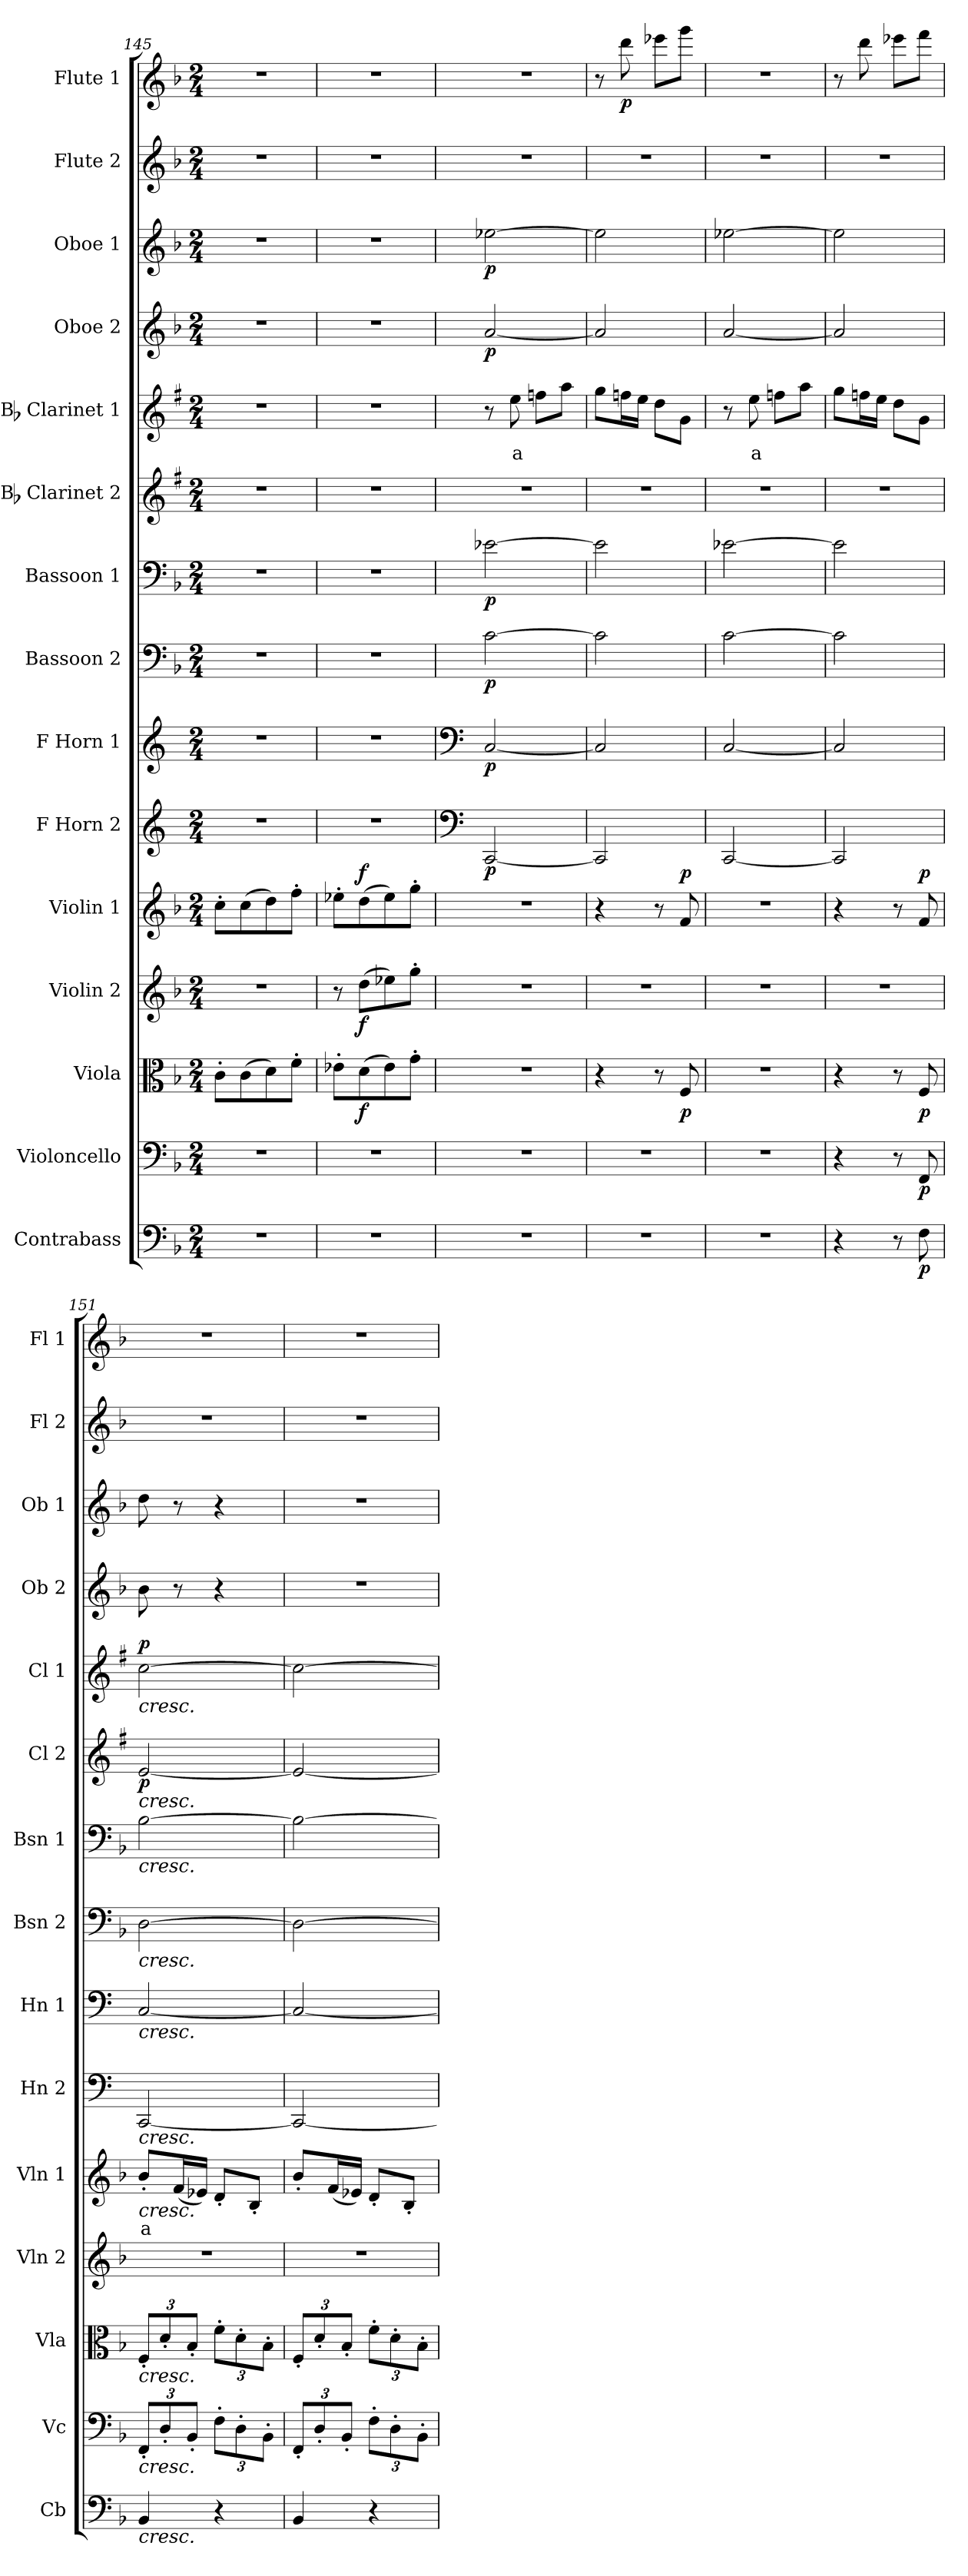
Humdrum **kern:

**kern	**dynam	**kern	**dynam	**kern	**dynam	**kern	**dynam	**kern	**text	**dynam	**kern	**dynam	**kern	**dynam	**kern	**dynam	**kern	**dynam	**kern	**dynam	**kern	**text	**dynam	**kern	**dynam	**kern	**dynam	**kern	**kern	**dynam
*part15	*part15	*part14	*part14	*part13	*part13	*part12	*part12	*part11	*part11	*part11	*part10	*part10	*part9	*part9	*part8	*part8	*part7	*part7	*part6	*part6	*part5	*part5	*part5	*part4	*part4	*part3	*part3	*part2	*part1	*part1
*staff15	*staff15	*staff14	*staff14	*staff13	*staff13	*staff12	*staff12	*staff11	*staff11	*staff11	*staff10	*staff10	*staff9	*staff9	*staff8	*staff8	*staff7	*staff7	*staff6	*staff6	*staff5	*staff5	*staff5	*staff4	*staff4	*staff3	*staff3	*staff2	*staff1	*staff1
*I"Contrabass	*	*I"Violoncello	*	*I"Viola	*	*I"Violin 2	*	*I"Violin 1	*	*	*I"F Horn 2	*	*I"F Horn 1	*	*I"Bassoon 2	*	*I"Bassoon 1	*	*I"Bb Clarinet 2	*	*I"Bb Clarinet 1	*	*	*I"Oboe 2	*	*I"Oboe 1	*	*I"Flute 2	*I"Flute 1	*
*I'Cb	*	*I'Vc	*	*I'Vla	*	*I'Vln 2	*	*I'Vln 1	*	*	*I'Hn 2	*	*I'Hn 1	*	*I'Bsn 2	*	*I'Bsn 1	*	*I'Cl 2	*	*I'Cl 1	*	*	*I'Ob 2	*	*I'Ob 1	*	*I'Fl 2	*I'Fl 1	*
*clefF4	*	*clefF4	*	*clefC3	*	*clefG2	*	*clefG2	*	*	*clefG2	*	*clefG2	*	*clefF4	*	*clefF4	*	*clefG2	*	*clefG2	*	*	*clefG2	*	*clefG2	*	*clefG2	*clefG2	*
*ITrd7c12	*	*	*	*	*	*	*	*	*	*	*ITrd4c7	*	*ITrd4c7	*	*	*	*	*	*ITrd1c2	*	*ITrd1c2	*	*	*	*	*	*	*	*	*
*k[b-]	*	*k[b-]	*	*k[b-]	*	*k[b-]	*	*k[b-]	*	*	*k[b-]	*	*k[b-]	*	*k[b-]	*	*k[b-]	*	*k[b-]	*	*k[b-]	*	*	*k[b-]	*	*k[b-]	*	*k[b-]	*k[b-]	*
*M2/4	*	*M2/4	*	*M2/4	*	*M2/4	*	*M2/4	*	*	*M2/4	*	*M2/4	*	*M2/4	*	*M2/4	*	*M2/4	*	*M2/4	*	*	*M2/4	*	*M2/4	*	*M2/4	*M2/4	*
=145	=145	=145	=145	=145	=145	=145	=145	=145	=145	=145	=145	=145	=145	=145	=145	=145	=145	=145	=145	=145	=145	=145	=145	=145	=145	=145	=145	=145	=145	=145
2r	.	2r	.	8c'\L	.	2r	.	8cc'\L	.	.	2r	.	2r	.	2r	.	2r	.	2r	.	2r	.	.	2r	.	2r	.	2r	2r	.
.	.	.	.	(8c\	.	.	.	(8cc\	.	.	.	.	.	.	.	.	.	.	.	.	.	.	.	.	.	.	.	.	.	.
.	.	.	.	8d\)	.	.	.	8dd\)	.	.	.	.	.	.	.	.	.	.	.	.	.	.	.	.	.	.	.	.	.	.
.	.	.	.	8f'\J	.	.	.	8ff'\J	.	.	.	.	.	.	.	.	.	.	.	.	.	.	.	.	.	.	.	.	.	.
=146	=146	=146	=146	=146	=146	=146	=146	=146	=146	=146	=146	=146	=146	=146	=146	=146	=146	=146	=146	=146	=146	=146	=146	=146	=146	=146	=146	=146	=146	=146
2r	.	2r	.	8e-X'\L	.	8r	.	8ee-X'\L	.	.	2r	.	2r	.	2r	.	2r	.	2r	.	2r	.	.	2r	.	2r	.	2r	2r	.
!	!	!	!	!	!LO:DY:b	!	!LO:DY:b	!	!	!LO:DY:b	!	!	!	!	!	!	!	!	!	!	!	!	!	!	!	!	!	!	!	!
.	.	.	.	(8d\	f	(8dd\L	f	(8dd\	.	f	.	.	.	.	.	.	.	.	.	.	.	.	.	.	.	.	.	.	.	.
.	.	.	.	8e-\)	.	8ee-X\)	.	8ee-\)	.	.	.	.	.	.	.	.	.	.	.	.	.	.	.	.	.	.	.	.	.	.
.	.	.	.	8g'\J	.	8gg'\J	.	8gg'\J	.	.	.	.	.	.	.	.	.	.	.	.	.	.	.	.	.	.	.	.	.	.
=147	=147	=147	=147	=147	=147	=147	=147	=147	=147	=147	=147	=147	=147	=147	=147	=147	=147	=147	=147	=147	=147	=147	=147	=147	=147	=147	=147	=147	=147	=147
*	*	*	*	*	*	*	*	*	*	*	*clefF4	*	*clefF4	*	*	*	*	*	*	*	*	*	*	*	*	*	*	*	*	*
!	!	!	!	!	!	!	!	!	!	!	!	!LO:DY:b	!	!LO:DY:b	!	!LO:DY:b	!	!LO:DY:b	!	!	!	!	!	!	!LO:DY:b	!	!LO:DY:b	!	!	!
2r	.	2r	.	2r	.	2r	.	2r	.	.	[2FFF/	p	[2FF/	p	[2c\	p	[2e-X\	p	2r	.	8r	.	.	[2a/	p	[2ee-X\	p	2r	2r	.
!	!	!	!	!	!	!	!	!	!	!	!	!	!	!	!	!	!	!	!	!	!	!LO:LY:b:color=#FF0000	!	!	!	!	!	!	!	!
.	.	.	.	.	.	.	.	.	.	.	.	.	.	.	.	.	.	.	.	.	8dd\	a	.	.	.	.	.	.	.	.
.	.	.	.	.	.	.	.	.	.	.	.	.	.	.	.	.	.	.	.	.	8ee-X\L	.	.	.	.	.	.	.	.	.
.	.	.	.	.	.	.	.	.	.	.	.	.	.	.	.	.	.	.	.	.	8gg\J	.	.	.	.	.	.	.	.	.
=148	=148	=148	=148	=148	=148	=148	=148	=148	=148	=148	=148	=148	=148	=148	=148	=148	=148	=148	=148	=148	=148	=148	=148	=148	=148	=148	=148	=148	=148	=148
2r	.	2r	.	4r	.	2r	.	4r	.	.	2FFF/]	.	2FF/]	.	2c\]	.	2e-\]	.	2r	.	8ff\L	.	.	2a/]	.	2ee-\]	.	2r	8r	.
!	!	!	!	!	!	!	!	!	!	!	!	!	!	!	!	!	!	!	!	!	!	!	!	!	!	!	!	!	!	!LO:DY:b
.	.	.	.	.	.	.	.	.	.	.	.	.	.	.	.	.	.	.	.	.	16ee-X\L	.	.	.	.	.	.	.	8ddd\	p
.	.	.	.	.	.	.	.	.	.	.	.	.	.	.	.	.	.	.	.	.	16dd\JJ	.	.	.	.	.	.	.	.	.
.	.	.	.	8r	.	.	.	8r	.	.	.	.	.	.	.	.	.	.	.	.	8cc\L	.	.	.	.	.	.	.	8eee-X\L	.
!	!	!	!	!	!LO:DY:b	!	!	!	!	!LO:DY:b	!	!	!	!	!	!	!	!	!	!	!	!	!	!	!	!	!	!	!	!
.	.	.	.	8F/	p	.	.	8f/	.	p	.	.	.	.	.	.	.	.	.	.	8f\J	.	.	.	.	.	.	.	8ggg\J	.
=149	=149	=149	=149	=149	=149	=149	=149	=149	=149	=149	=149	=149	=149	=149	=149	=149	=149	=149	=149	=149	=149	=149	=149	=149	=149	=149	=149	=149	=149	=149
2r	.	2r	.	2r	.	2r	.	2r	.	.	[2FFF/	.	[2FF/	.	[2c\	.	[2e-X\	.	2r	.	8r	.	.	[2a/	.	[2ee-X\	.	2r	2r	.
!	!	!	!	!	!	!	!	!	!	!	!	!	!	!	!	!	!	!	!	!	!	!LO:LY:b:color=#FF0000	!	!	!	!	!	!	!	!
.	.	.	.	.	.	.	.	.	.	.	.	.	.	.	.	.	.	.	.	.	8dd\	a	.	.	.	.	.	.	.	.
.	.	.	.	.	.	.	.	.	.	.	.	.	.	.	.	.	.	.	.	.	8ee-X\L	.	.	.	.	.	.	.	.	.
.	.	.	.	.	.	.	.	.	.	.	.	.	.	.	.	.	.	.	.	.	8gg\J	.	.	.	.	.	.	.	.	.
=150	=150	=150	=150	=150	=150	=150	=150	=150	=150	=150	=150	=150	=150	=150	=150	=150	=150	=150	=150	=150	=150	=150	=150	=150	=150	=150	=150	=150	=150	=150
4r	.	4r	.	4r	.	2r	.	4r	.	.	2FFF/]	.	2FF/]	.	2c\]	.	2e-\]	.	2r	.	8ff\L	.	.	2a/]	.	2ee-\]	.	2r	8r	.
.	.	.	.	.	.	.	.	.	.	.	.	.	.	.	.	.	.	.	.	.	16ee-X\L	.	.	.	.	.	.	.	8ddd\	.
.	.	.	.	.	.	.	.	.	.	.	.	.	.	.	.	.	.	.	.	.	16dd\JJ	.	.	.	.	.	.	.	.	.
8r	.	8r	.	8r	.	.	.	8r	.	.	.	.	.	.	.	.	.	.	.	.	8cc\L	.	.	.	.	.	.	.	8eee-X\L	.
!	!LO:DY:b	!	!LO:DY:b	!	!LO:DY:b	!	!	!	!	!LO:DY:b	!	!	!	!	!	!	!	!	!	!	!	!	!	!	!	!	!	!	!	!
8FF\	p	8FF/	p	8F/	p	.	.	8f/	.	p	.	.	.	.	.	.	.	.	.	.	8f\J	.	.	.	.	.	.	.	8fff\J	.
=151	=151	=151	=151	=151	=151	=151	=151	=151	=151	=151	=151	=151	=151	=151	=151	=151	=151	=151	=151	=151	=151	=151	=151	=151	=151	=151	=151	=151	=151	=151
*	*	*Xbrackettup	*	*Xbrackettup	*	*	*	*	*	*	*	*	*	*	*	*	*	*	*	*	*	*	*	*	*	*	*	*	*	*
!	!	!	!	!	!	!	!	!	!	!	!	!	!	!	!	!	!	!	!	!	!LO:TX:b:i:t=cresc.	!	!	!	!	!	!	!	!	!
!	!	!	!	!	!	!	!	!	!	!	!	!	!	!	!	!	!	!	!LO:TX:b:i:t=cresc.	!	!	!	!	!	!	!	!	!	!	!
!	!	!	!	!	!	!	!	!	!	!	!	!	!	!	!	!	!LO:TX:b:i:t=cresc.	!	!	!	!	!	!	!	!	!	!	!	!	!
!	!	!	!	!	!	!	!	!	!	!	!	!	!	!	!LO:TX:b:i:t=cresc.	!	!	!	!	!	!	!	!	!	!	!	!	!	!	!
!	!	!	!	!	!	!	!	!	!	!	!	!	!LO:TX:b:i:t=cresc.	!	!	!	!	!	!	!	!	!	!	!	!	!	!	!	!	!
!	!	!	!	!	!	!	!	!	!	!	!LO:TX:b:i:t=cresc.	!	!	!	!	!	!	!	!	!	!	!	!	!	!	!	!	!	!	!
!	!	!	!	!	!	!	!	!LO:TX:b:i:t=cresc.	!	!	!	!	!	!	!	!	!	!	!	!	!	!	!	!	!	!	!	!	!	!
!	!	!	!	!LO:TX:b:i:t=cresc.	!	!	!	!	!	!	!	!	!	!	!	!	!	!	!	!	!	!	!	!	!	!	!	!	!	!
!	!	!LO:TX:b:i:t=cresc.	!	!	!	!	!	!	!	!	!	!	!	!	!	!	!	!	!	!	!	!	!	!	!	!	!	!	!	!
!LO:TX:b:i:t=cresc.	!	!	!	!	!	!	!	!	!	!	!	!	!	!	!	!	!	!	!	!	!	!	!	!	!	!	!	!	!	!
!	!	!	!	!	!	!	!	!	!LO:LY:b:color=#FF0000	!	!	!	!	!	!	!	!	!	!	!LO:DY:b	!	!	!LO:DY:b	!	!	!	!	!	!	!
4BBB-/	.	12FF'/L	.	12F'/L	.	2r	.	8b-'/L	a	.	[2FFF/	.	[2FF/	.	[2D\	.	[2B-\	.	[2d/	p	[2b-\	.	p	8b-\	.	8dd\	.	2r	2r	.
.	.	12D'/	.	12d'/	.	.	.	.	.	.	.	.	.	.	.	.	.	.	.	.	.	.	.	.	.	.	.	.	.	.
.	.	.	.	.	.	.	.	(16f/L	.	.	.	.	.	.	.	.	.	.	.	.	.	.	.	8r	.	8r	.	.	.	.
.	.	12BB-'/J	.	12B-'/J	.	.	.	.	.	.	.	.	.	.	.	.	.	.	.	.	.	.	.	.	.	.	.	.	.	.
.	.	.	.	.	.	.	.	16e-X/JJ)	.	.	.	.	.	.	.	.	.	.	.	.	.	.	.	.	.	.	.	.	.	.
4r	.	12F'\L	.	12f'\L	.	.	.	8d'/L	.	.	.	.	.	.	.	.	.	.	.	.	.	.	.	4r	.	4r	.	.	.	.
.	.	12D'\	.	12d'\	.	.	.	.	.	.	.	.	.	.	.	.	.	.	.	.	.	.	.	.	.	.	.	.	.	.
.	.	.	.	.	.	.	.	8B-'/J	.	.	.	.	.	.	.	.	.	.	.	.	.	.	.	.	.	.	.	.	.	.
.	.	12BB-'\J	.	12B-'\J	.	.	.	.	.	.	.	.	.	.	.	.	.	.	.	.	.	.	.	.	.	.	.	.	.	.
!!LO:PB:g=z
=152	=152	=152	=152	=152	=152	=152	=152	=152	=152	=152	=152	=152	=152	=152	=152	=152	=152	=152	=152	=152	=152	=152	=152	=152	=152	=152	=152	=152	=152	=152
4BBB-/	.	12FF'/L	.	12F'/L	.	2r	.	8b-'/L	.	.	2FFF/_	.	2FF/_	.	2D\_	.	2B-\_	.	2d/_	.	2b-\_	.	.	2r	.	2r	.	2r	2r	.
.	.	12D'/	.	12d'/	.	.	.	.	.	.	.	.	.	.	.	.	.	.	.	.	.	.	.	.	.	.	.	.	.	.
.	.	.	.	.	.	.	.	(16f/L	.	.	.	.	.	.	.	.	.	.	.	.	.	.	.	.	.	.	.	.	.	.
.	.	12BB-'/J	.	12B-'/J	.	.	.	.	.	.	.	.	.	.	.	.	.	.	.	.	.	.	.	.	.	.	.	.	.	.
.	.	.	.	.	.	.	.	16e-X/JJ)	.	.	.	.	.	.	.	.	.	.	.	.	.	.	.	.	.	.	.	.	.	.
4r	.	12F'\L	.	12f'\L	.	.	.	8d'/L	.	.	.	.	.	.	.	.	.	.	.	.	.	.	.	.	.	.	.	.	.	.
.	.	12D'\	.	12d'\	.	.	.	.	.	.	.	.	.	.	.	.	.	.	.	.	.	.	.	.	.	.	.	.	.	.
.	.	.	.	.	.	.	.	8B-'/J	.	.	.	.	.	.	.	.	.	.	.	.	.	.	.	.	.	.	.	.	.	.
.	.	12BB-'\J	.	12B-'\J	.	.	.	.	.	.	.	.	.	.	.	.	.	.	.	.	.	.	.	.	.	.	.	.	.	.
=	=	=	=	=	=	=	=	=	=	=	=	=	=	=	=	=	=	=	=	=	=	=	=	=	=	=	=	=	=	=
*-	*-	*-	*-	*-	*-	*-	*-	*-	*-	*-	*-	*-	*-	*-	*-	*-	*-	*-	*-	*-	*-	*-	*-	*-	*-	*-	*-	*-	*-	*-
